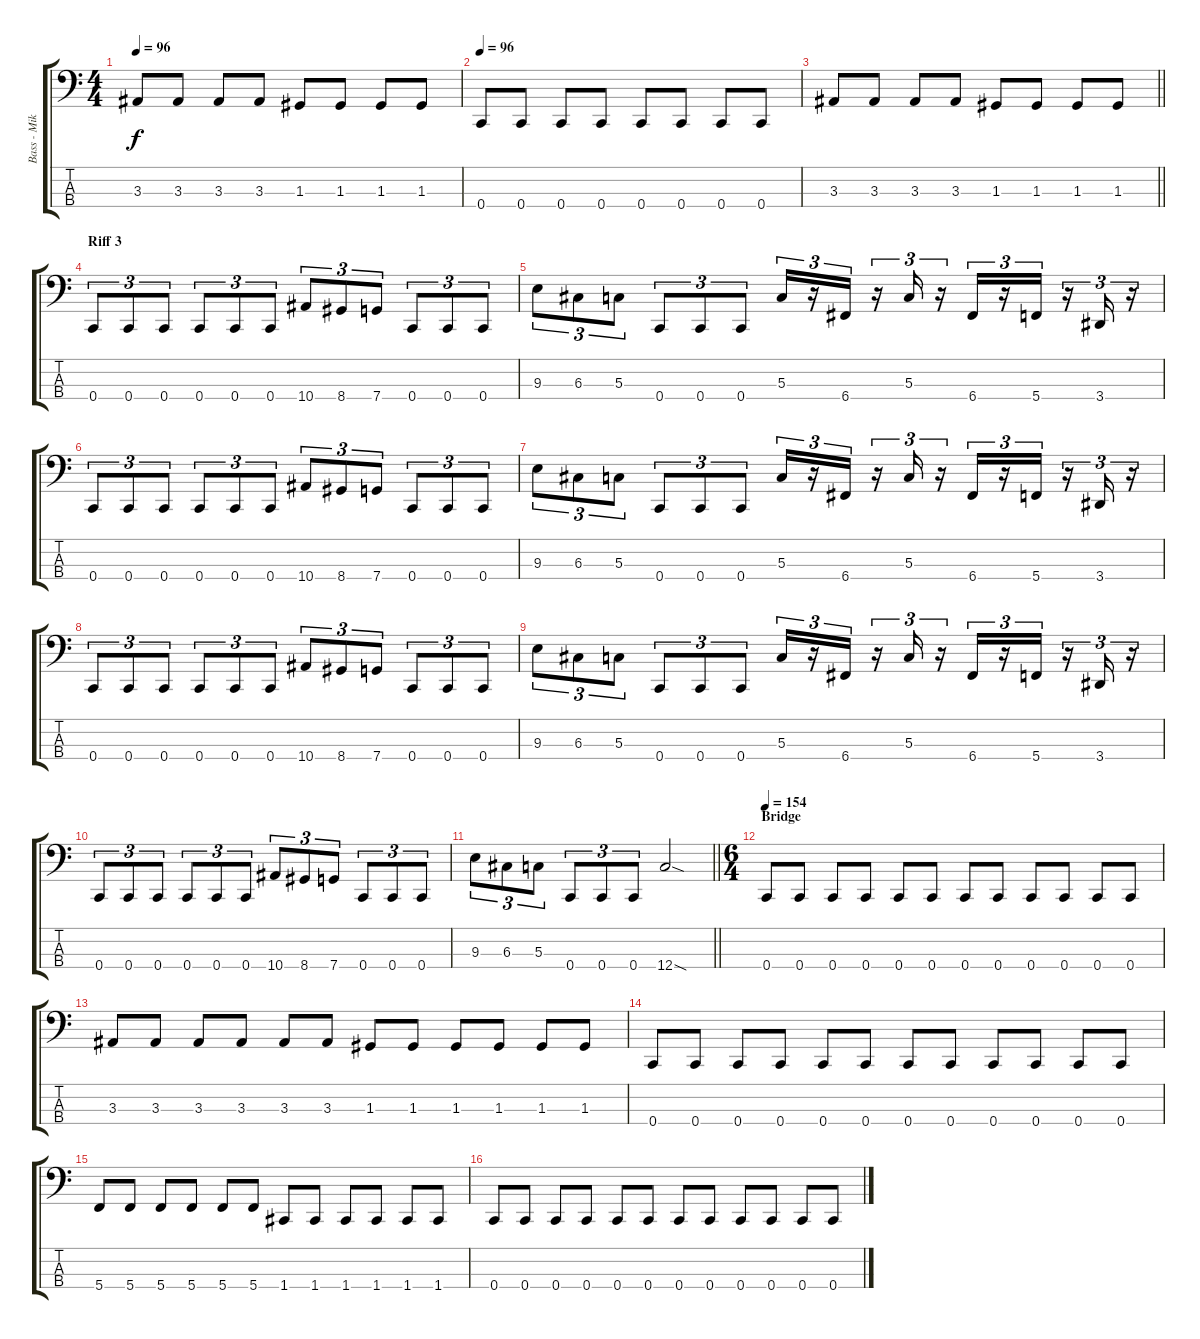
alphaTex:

\track ("Bass - Mike D' Antonio" "Bass - Mik") {instrument electricbasspick}
\staff {score tabs}
\tuning (F2 C2 G1 C1) {hide}
\ts (4 4)
\tempo 96
\clef f4
\ks c
3.3.8{dy f} 3.3.8 3.3.8 3.3.8 1.3.8 1.3.8 1.3.8 1.3.8 |
\tempo 96
0.4.8 0.4.8 0.4.8 0.4.8 0.4.8 0.4.8 0.4.8 0.4.8 |
\barLineRight lightlight
3.3.8 3.3.8 3.3.8 3.3.8 1.3.8 1.3.8 1.3.8 1.3.8 |
\section ("" "Riff 3")
0.4.8{tu (3 2)} 0.4.8{tu (3 2)} 0.4.8{tu (3 2)} 0.4.8{tu (3 2)} 0.4.8{tu (3 2)} 0.4.8{tu (3 2)} 10.4.8{tu (3 2)} 8.4.8{tu (3 2)} 7.4.8{tu (3 2)} 0.4.8{tu (3 2)} 0.4.8{tu (3 2)} 0.4.8{tu (3 2)} |
9.3.8{tu (3 2)} 6.3.8{tu (3 2)} 5.3.8{tu (3 2)} 0.4.8{tu (3 2)} 0.4.8{tu (3 2)} 0.4.8{tu (3 2)} 5.3.16{tu (3 2)} r.16{tu (3 2)} 6.4.16{tu (3 2)} r.16{tu (3 2)} 5.3.16{tu (3 2)} r.16{tu (3 2)} 6.4.16{tu (3 2)} r.16{tu (3 2)} 5.4.16{tu (3 2)} r.16{tu (3 2)} 3.4.16{tu (3 2)} r.16{tu (3 2)} |
0.4.8{tu (3 2)} 0.4.8{tu (3 2)} 0.4.8{tu (3 2)} 0.4.8{tu (3 2)} 0.4.8{tu (3 2)} 0.4.8{tu (3 2)} 10.4.8{tu (3 2)} 8.4.8{tu (3 2)} 7.4.8{tu (3 2)} 0.4.8{tu (3 2)} 0.4.8{tu (3 2)} 0.4.8{tu (3 2)} |
9.3.8{tu (3 2)} 6.3.8{tu (3 2)} 5.3.8{tu (3 2)} 0.4.8{tu (3 2)} 0.4.8{tu (3 2)} 0.4.8{tu (3 2)} 5.3.16{tu (3 2)} r.16{tu (3 2)} 6.4.16{tu (3 2)} r.16{tu (3 2)} 5.3.16{tu (3 2)} r.16{tu (3 2)} 6.4.16{tu (3 2)} r.16{tu (3 2)} 5.4.16{tu (3 2)} r.16{tu (3 2)} 3.4.16{tu (3 2)} r.16{tu (3 2)} |
0.4.8{tu (3 2)} 0.4.8{tu (3 2)} 0.4.8{tu (3 2)} 0.4.8{tu (3 2)} 0.4.8{tu (3 2)} 0.4.8{tu (3 2)} 10.4.8{tu (3 2)} 8.4.8{tu (3 2)} 7.4.8{tu (3 2)} 0.4.8{tu (3 2)} 0.4.8{tu (3 2)} 0.4.8{tu (3 2)} |
9.3.8{tu (3 2)} 6.3.8{tu (3 2)} 5.3.8{tu (3 2)} 0.4.8{tu (3 2)} 0.4.8{tu (3 2)} 0.4.8{tu (3 2)} 5.3.16{tu (3 2)} r.16{tu (3 2)} 6.4.16{tu (3 2)} r.16{tu (3 2)} 5.3.16{tu (3 2)} r.16{tu (3 2)} 6.4.16{tu (3 2)} r.16{tu (3 2)} 5.4.16{tu (3 2)} r.16{tu (3 2)} 3.4.16{tu (3 2)} r.16{tu (3 2)} |
0.4.8{tu (3 2)} 0.4.8{tu (3 2)} 0.4.8{tu (3 2)} 0.4.8{tu (3 2)} 0.4.8{tu (3 2)} 0.4.8{tu (3 2)} 10.4.8{tu (3 2)} 8.4.8{tu (3 2)} 7.4.8{tu (3 2)} 0.4.8{tu (3 2)} 0.4.8{tu (3 2)} 0.4.8{tu (3 2)} |
\barLineRight lightlight
9.3.8{tu (3 2)} 6.3.8{tu (3 2)} 5.3.8{tu (3 2)} 0.4.8{tu (3 2)} 0.4.8{tu (3 2)} 0.4.8{tu (3 2)} 12.4{sod}.2 |
\ts (6 4)
\section ("" "Bridge")
\tempo 154
0.4.8 0.4.8 0.4.8 0.4.8 0.4.8 0.4.8 0.4.8 0.4.8 0.4.8 0.4.8 0.4.8 0.4.8 |
3.3.8 3.3.8 3.3.8 3.3.8 3.3.8 3.3.8 1.3.8 1.3.8 1.3.8 1.3.8 1.3.8 1.3.8 |
0.4.8 0.4.8 0.4.8 0.4.8 0.4.8 0.4.8 0.4.8 0.4.8 0.4.8 0.4.8 0.4.8 0.4.8 |
5.4.8 5.4.8 5.4.8 5.4.8 5.4.8 5.4.8 1.4.8 1.4.8 1.4.8 1.4.8 1.4.8 1.4.8 |
0.4.8 0.4.8 0.4.8 0.4.8 0.4.8 0.4.8 0.4.8 0.4.8 0.4.8 0.4.8 0.4.8 0.4.8
